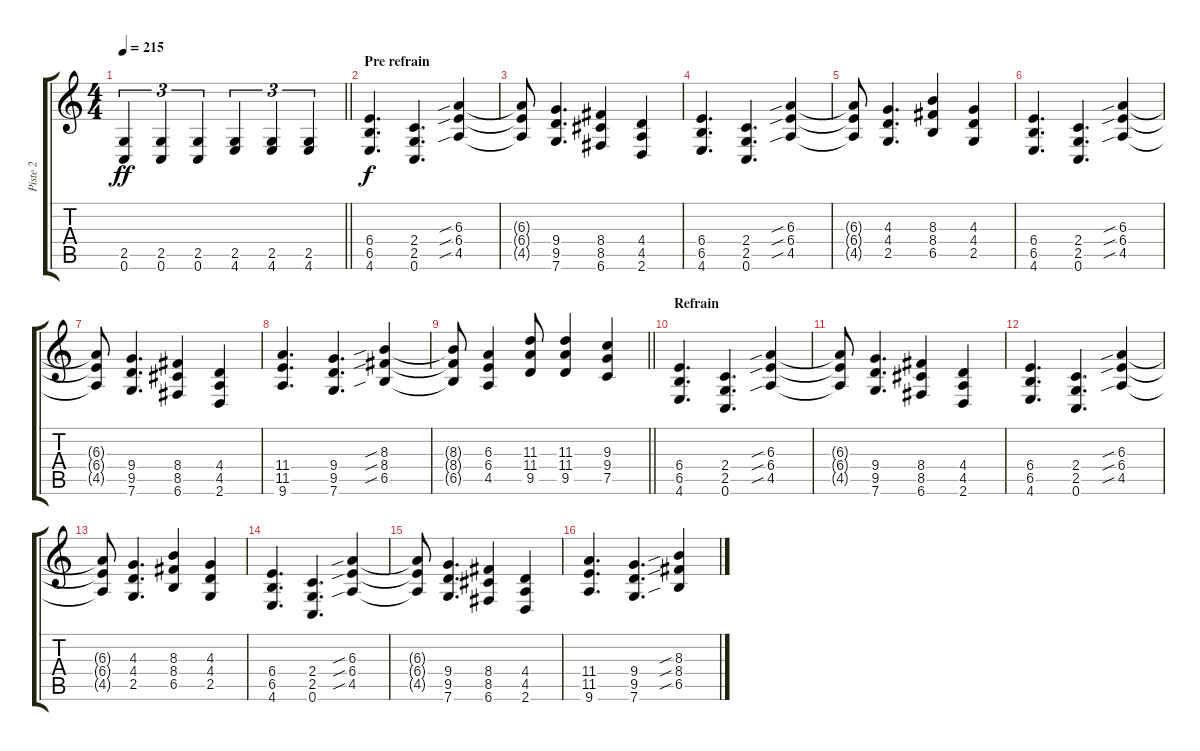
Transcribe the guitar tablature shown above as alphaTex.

\track ("Piste 2" "Piste 2") {instrument overdrivenguitar}
\staff {score tabs}
\tuning (C4 G3 Eb3 Bb2 F2 C2) {hide}
\ts (4 4)
\tempo 215
\clef g2
\barLineRight lightlight
\ks c
(2.5 0.6).4{tu (3 2) dy ff} (2.5 0.6).4{tu (3 2)} (2.5 0.6).4{tu (3 2)} (2.5 4.6).4{tu (3 2)} (2.5 4.6).4{tu (3 2)} (2.5 4.6).4{tu (3 2)} |
\section ("" "Pre refrain")
(6.4 6.5 4.6).4{d dy f} (2.4 2.5 0.6).4{d} (6.3{sib} 6.4{sib} 4.5{sib}).4 |
(6.3{t} 6.4{t} 4.5{t}).8 (9.4 9.5 7.6).4{d} (8.4 8.5 6.6).4 (4.4 4.5 2.6).4 |
(6.4 6.5 4.6).4{d} (2.4 2.5 0.6).4{d} (6.3{sib} 6.4{sib} 4.5{sib}).4 |
(6.3{t} 6.4{t} 4.5{t}).8 (4.3 4.4 2.5).4{d} (8.3 8.4 6.5).4 (4.3 4.4 2.5).4 |
(6.4 6.5 4.6).4{d} (2.4 2.5 0.6).4{d} (6.3{sib} 6.4{sib} 4.5{sib}).4 |
(6.3{t} 6.4{t} 4.5{t}).8 (9.4 9.5 7.6).4{d} (8.4 8.5 6.6).4 (4.4 4.5 2.6).4 |
(11.4 11.5 9.6).4{d} (9.4 9.5 7.6).4{d} (8.3{sib} 8.4{sib} 6.5{sib}).4 |
\barLineRight lightlight
(8.3{t} 8.4{t} 6.5{t}).8 (6.3 6.4 4.5).4 (11.3 11.4 9.5).8 (11.3 11.4 9.5).4 (9.3 9.4 7.5).4 |
\section ("" "Refrain")
(6.4 6.5 4.6).4{d} (2.4 2.5 0.6).4{d} (6.3{sib} 6.4{sib} 4.5{sib}).4 |
(6.3{t} 6.4{t} 4.5{t}).8 (9.4 9.5 7.6).4{d} (8.4 8.5 6.6).4 (4.4 4.5 2.6).4 |
(6.4 6.5 4.6).4{d} (2.4 2.5 0.6).4{d} (6.3{sib} 6.4{sib} 4.5{sib}).4 |
(6.3{t} 6.4{t} 4.5{t}).8 (4.3 4.4 2.5).4{d} (8.3 8.4 6.5).4 (4.3 4.4 2.5).4 |
(6.4 6.5 4.6).4{d} (2.4 2.5 0.6).4{d} (6.3{sib} 6.4{sib} 4.5{sib}).4 |
(6.3{t} 6.4{t} 4.5{t}).8 (9.4 9.5 7.6).4{d} (8.4 8.5 6.6).4 (4.4 4.5 2.6).4 |
(11.4 11.5 9.6).4{d} (9.4 9.5 7.6).4{d} (8.3{sib} 8.4{sib} 6.5{sib}).4
